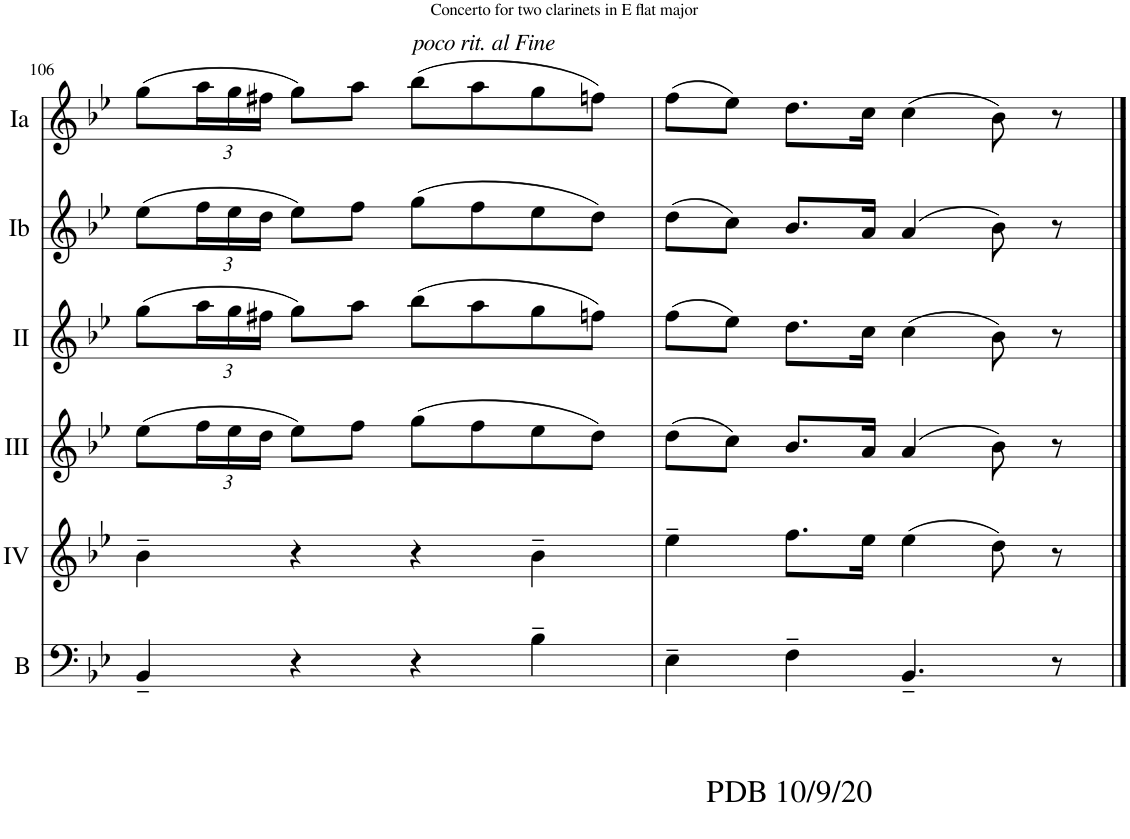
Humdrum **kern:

**kern	**kern	**kern	**kern	**kern	**kern
*part6	*part5	*part4	*part3	*part2	*part1
*staff6	*staff5	*staff4	*staff3	*staff2	*staff1
*I"Bass	*I"Acc. 4	*I"Acc. 3	*I"Acc. 2	*I"Acc. 1b	*I"Acc. 1a
*I'B	*	*	*	*	*
!!LO:PB:g=z
*clefF4	*clefG2	*clefG2	*clefG2	*clefG2	*clefG2
*Trd7c12	*Trd7c12	*	*	*	*
*k[b-e-]	*k[b-e-]	*k[b-e-]	*k[b-e-]	*k[b-e-]	*k[b-e-]
*M4/4	*M4/4	*M4/4	*M4/4	*M4/4	*M4/4
=106	=106	=106	=106	=106	=106
4BB-~/	4b-~\	(8ee-\L	(8gg\L	(8ee-\L	(8gg\L
*	*	*Xbrackettup	*Xbrackettup	*Xbrackettup	*Xbrackettup
.	.	24ff\L	24aa\L	24ff\L	24aa\L
.	.	24ee-\	24gg\	24ee-\	24gg\
.	.	24dd\JJ	24ff#X\JJ	24dd\JJ	24ff#X\JJ
4r	4r	8ee-\L)	8gg\L)	8ee-\L)	8gg\L)
.	.	8ff\J	8aa\J	8ff\J	8aa\J
!	!	!	!	!	!LO:TX:a:i:t=poco rit. al Fine
4r	4r	(8gg\L	(8bb-\L	(8gg\L	(8bb-\L
.	.	8ff\	8aa\	8ff\	8aa\
4B-~\	4b-~\	8ee-\	8gg\	8ee-\	8gg\
.	.	8dd\J)	8ffn\J)	8dd\J)	8ffn\J)
=107	=107	=107	=107	=107	=107
!	!	!	!	!	!LO:TX:b:t=PDB 10/9/20
!	!	!	!	!	!LO:TX:b:t=For more arrangements, check out www.de-bra.nl/arrangements.html.
4E-~\	4ee-~\	(8dd\L	(8ff\L	(8dd\L	(8ff\L
.	.	8cc\J)	8ee-\J)	8cc\J)	8ee-\J)
4F~\	8.ff\L	8.b-/L	8.dd\L	8.b-/L	8.dd\L
.	16ee-\Jk	16a/Jk	16cc\Jk	16a/Jk	16cc\Jk
4.BB-~/	(4ee-\	(4a/	(4cc\	(4a/	(4cc\
.	8dd\)	8b-\)	8b-\)	8b-\)	8b-\)
8r	8r	8r	8r	8r	8r
==	==	==	==	==	==
*-	*-	*-	*-	*-	*-
